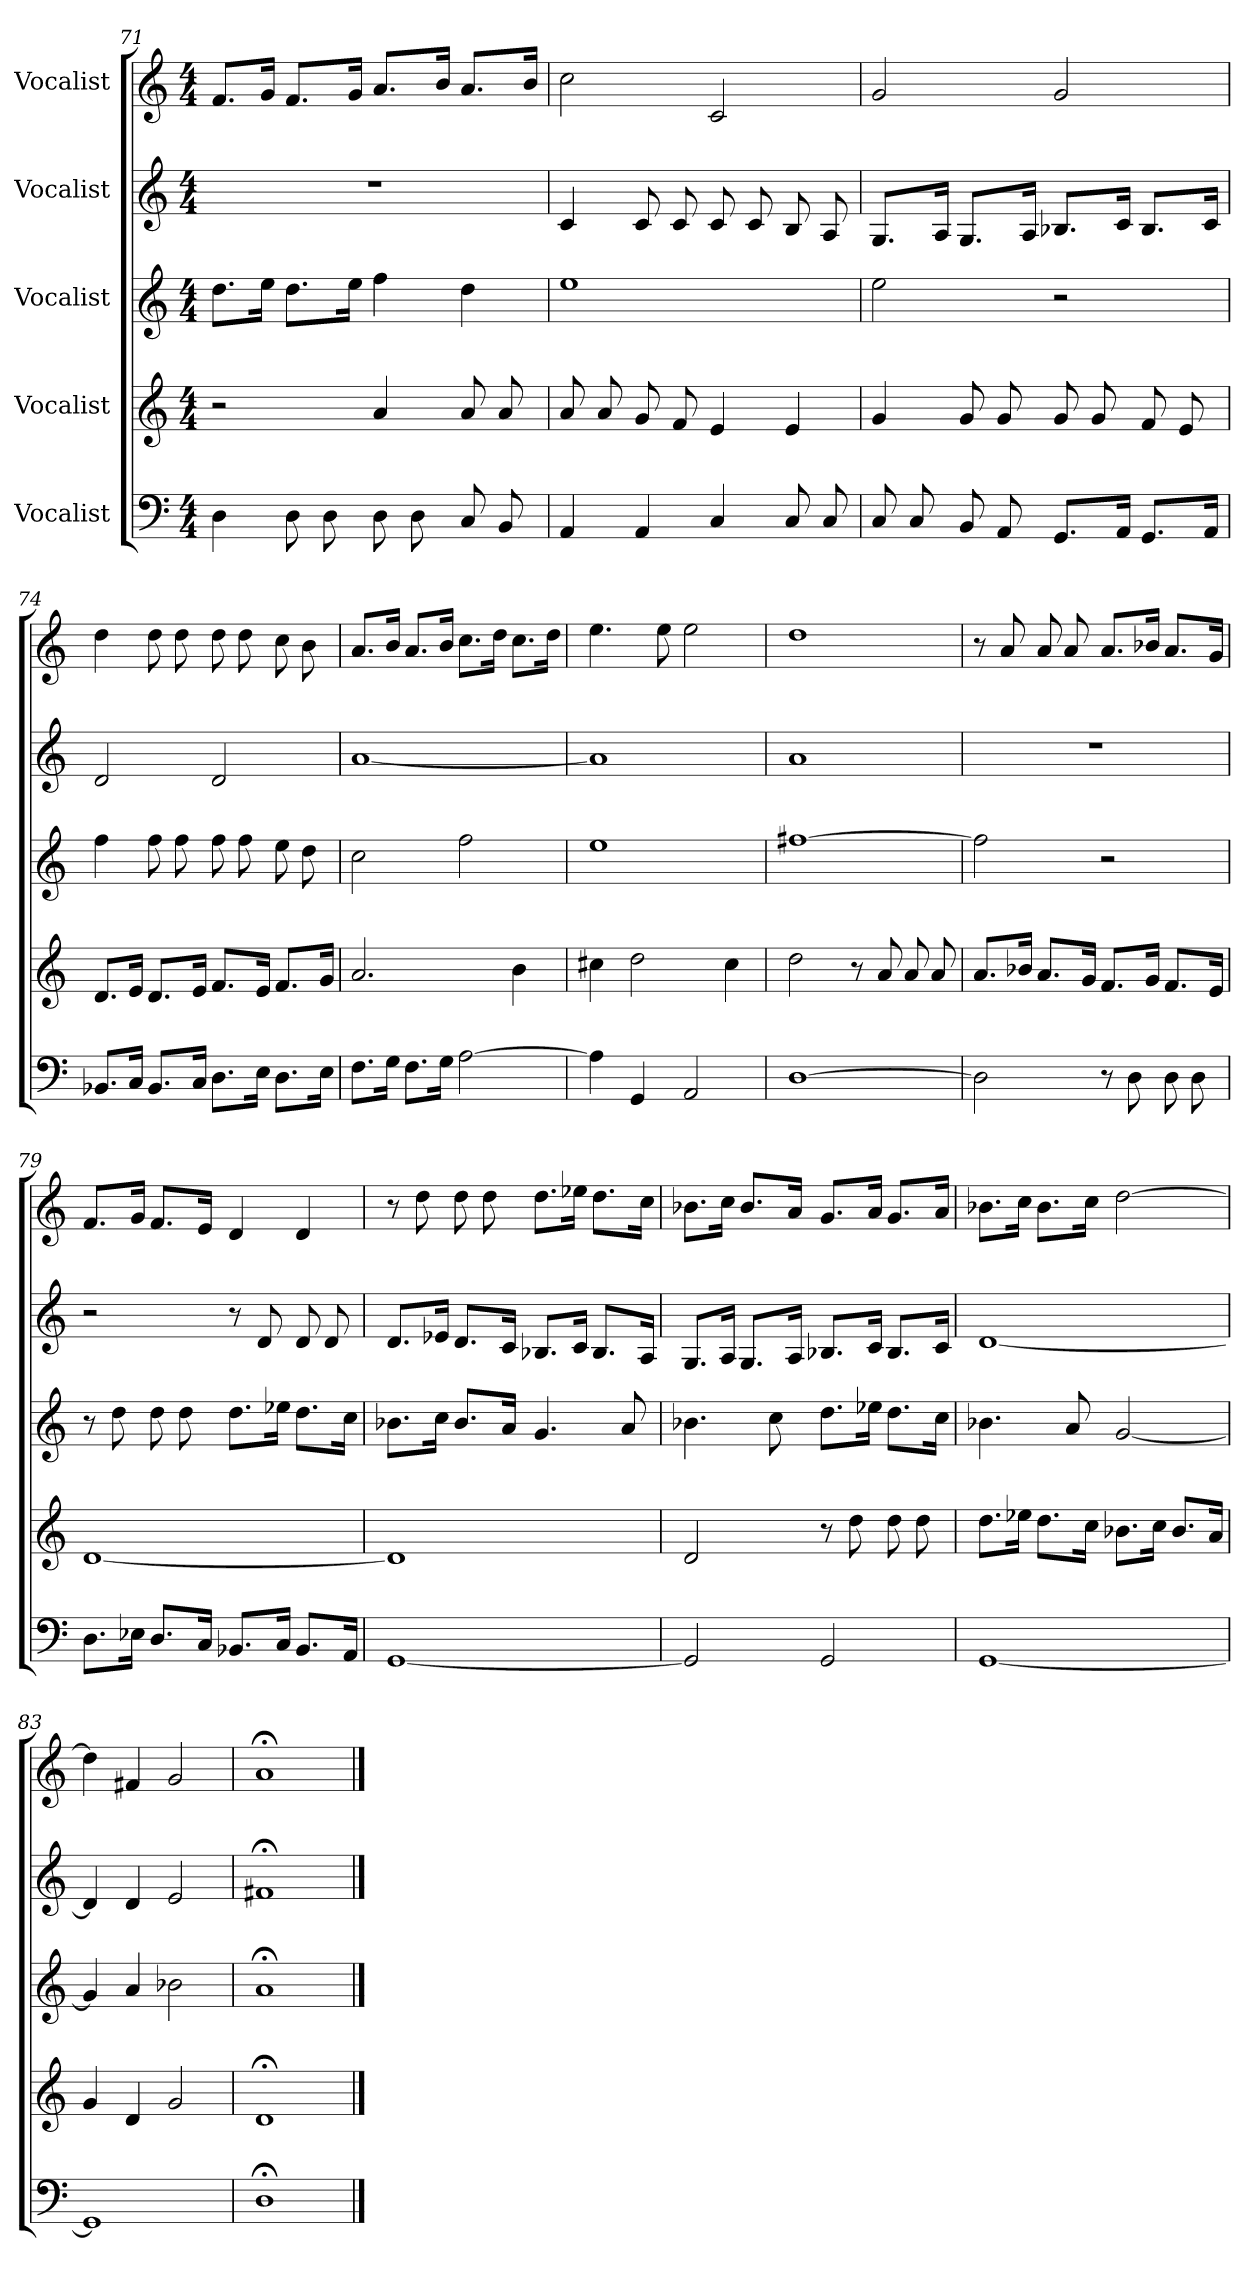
**kern	**kern	**kern	**kern	**kern
*part5	*part4	*part3	*part2	*part1
*staff5	*staff4	*staff3	*staff2	*staff1
*I"Vocalist	*I"Vocalist	*I"Vocalist	*I"Vocalist	*I"Vocalist
*clefF4	*clefG2	*clefG2	*clefG2	*clefG2
*k[]	*k[]	*k[]	*k[]	*k[]
*M4/4	*M4/4	*M4/4	*M4/4	*M4/4
=71	=71	=71	=71	=71
4D\	2r	8.dd\L	1r	8.f/L
.	.	16ee\Jk	.	16g/Jk
8D\	.	8.dd\L	.	8.f/L
8D\	.	.	.	.
.	.	16ee\Jk	.	16g/Jk
8D\	4a/	4ff\	.	8.a/L
8D\	.	.	.	.
.	.	.	.	16b/Jk
8C/	8a/	4dd\	.	8.a/L
8BB/	8a/	.	.	.
.	.	.	.	16b/Jk
=72	=72	=72	=72	=72
4AA/	8a/	1ee	4c/	2cc\
.	8a/	.	.	.
4AA/	8g/	.	8c/	.
.	8f/	.	8c/	.
4C/	4e/	.	8c/	2c/
.	.	.	8c/	.
8C/	4e/	.	8B/	.
8C/	.	.	8A/	.
=73	=73	=73	=73	=73
8C/	4g/	2ee\	8.G/L	2g/
8C/	.	.	.	.
.	.	.	16A/Jk	.
8BB/	8g/	.	8.G/L	.
8AA/	8g/	.	.	.
.	.	.	16A/Jk	.
8.GG/L	8g/	2r	8.B-X/L	2g/
.	8g/	.	.	.
16AA/Jk	.	.	16c/Jk	.
8.GG/L	8f/	.	8.B-/L	.
.	8e/	.	.	.
16AA/Jk	.	.	16c/Jk	.
=74	=74	=74	=74	=74
8.BB-X/L	8.d/L	4ff\	2d/	4dd\
16C/Jk	16e/Jk	.	.	.
8.BB-/L	8.d/L	8ff\	.	8dd\
.	.	8ff\	.	8dd\
16C/Jk	16e/Jk	.	.	.
8.D\L	8.f/L	8ff\	2d/	8dd\
.	.	8ff\	.	8dd\
16E\Jk	16e/Jk	.	.	.
8.D\L	8.f/L	8ee\	.	8cc\
.	.	8dd\	.	8b\
16E\Jk	16g/Jk	.	.	.
=75	=75	=75	=75	=75
8.F\L	2.a/	2cc\	[1a	8.a/L
16G\Jk	.	.	.	16b/Jk
8.F\L	.	.	.	8.a/L
16G\Jk	.	.	.	16b/Jk
[2A\	.	2ff\	.	8.cc\L
.	.	.	.	16dd\Jk
.	4b\	.	.	8.cc\L
.	.	.	.	16dd\Jk
=76	=76	=76	=76	=76
4A\]	4cc#X\	1ee	1a]	4.ee\
4GG/	2dd\	.	.	.
.	.	.	.	8ee\
2AA/	.	.	.	2ee\
.	4cc#\	.	.	.
=77	=77	=77	=77	=77
[1D	2dd\	[1ff#X	1a	1dd
.	8r	.	.	.
.	8a/	.	.	.
.	8a/	.	.	.
.	8a/	.	.	.
=78	=78	=78	=78	=78
2D\]	8.a/L	2ff#\]	1r	8r
.	.	.	.	8a/
.	16b-X/Jk	.	.	.
.	8.a/L	.	.	8a/
.	.	.	.	8a/
.	16g/Jk	.	.	.
8r	8.f/L	2r	.	8.a/L
8D\	.	.	.	.
.	16g/Jk	.	.	16b-X/Jk
8D\	8.f/L	.	.	8.a/L
8D\	.	.	.	.
.	16e/Jk	.	.	16g/Jk
=79	=79	=79	=79	=79
8.D\L	[1d	8r	2r	8.f/L
.	.	8dd\	.	.
16E-X\Jk	.	.	.	16g/Jk
8.D/L	.	8dd\	.	8.f/L
.	.	8dd\	.	.
16C/Jk	.	.	.	16e/Jk
8.BB-X/L	.	8.dd\L	8r	4d/
.	.	.	8d/	.
16C/Jk	.	16ee-X\Jk	.	.
8.BB-/L	.	8.dd\L	8d/	4d/
.	.	.	8d/	.
16AA/Jk	.	16cc\Jk	.	.
=80	=80	=80	=80	=80
[1GG	1d]	8.b-X\L	8.d/L	8r
.	.	.	.	8dd\
.	.	16cc\Jk	16e-X/Jk	.
.	.	8.b-/L	8.d/L	8dd\
.	.	.	.	8dd\
.	.	16a/Jk	16c/Jk	.
.	.	4.g/	8.B-X/L	8.dd\L
.	.	.	16c/Jk	16ee-X\Jk
.	.	.	8.B-/L	8.dd\L
.	.	8a/	.	.
.	.	.	16A/Jk	16cc\Jk
=81	=81	=81	=81	=81
2GG/]	2d/	4.b-X\	8.G/L	8.b-X\L
.	.	.	16A/Jk	16cc\Jk
.	.	.	8.G/L	8.b-/L
.	.	8cc\	.	.
.	.	.	16A/Jk	16a/Jk
2GG/	8r	8.dd\L	8.B-X/L	8.g/L
.	8dd\	.	.	.
.	.	16ee-X\Jk	16c/Jk	16a/Jk
.	8dd\	8.dd\L	8.B-/L	8.g/L
.	8dd\	.	.	.
.	.	16cc\Jk	16c/Jk	16a/Jk
=82	=82	=82	=82	=82
[1GG	8.dd\L	4.b-X\	[1d	8.b-X\L
.	16ee-X\Jk	.	.	16cc\Jk
.	8.dd\L	.	.	8.b-\L
.	.	8a/	.	.
.	16cc\Jk	.	.	16cc\Jk
.	8.b-X\L	[2g/	.	[2dd\
.	16cc\Jk	.	.	.
.	8.b-/L	.	.	.
.	16a/Jk	.	.	.
=83	=83	=83	=83	=83
1GG]	4g/	4g/]	4d/]	4dd\]
.	4d/	4a/	4d/	4f#X/
.	2g/	2b-X\	2e/	2g/
=84	=84	=84	=84	=84
1D;<	1d;<	1a;<	1f#X;<	1a;<
==	==	==	==	==
*-	*-	*-	*-	*-
